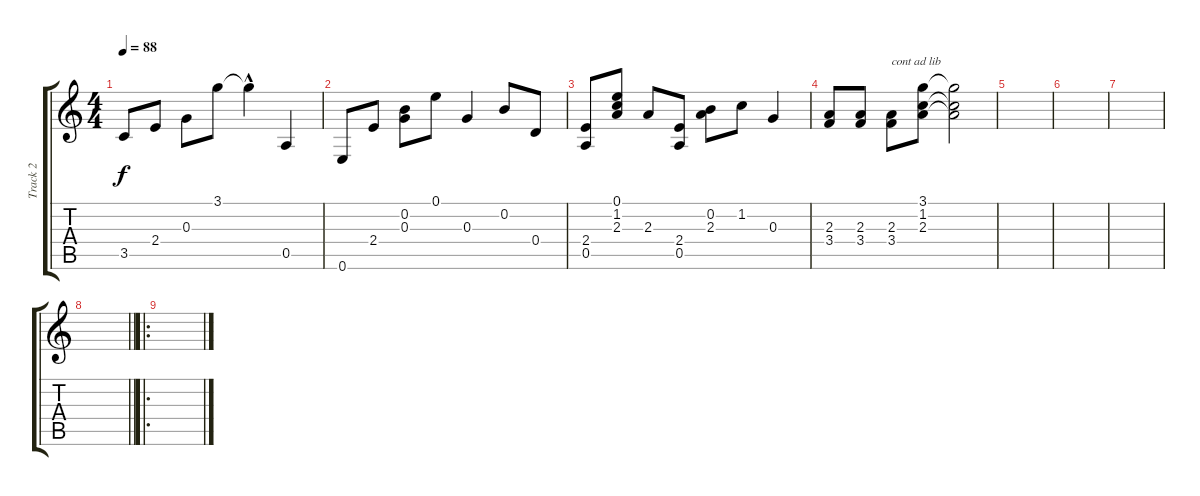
\track ("Track 2" "Track 2") {instrument acousticguitarnylon}
\staff {score tabs}
\tuning (E4 B3 G3 D3 A2 E2) {hide}
\ts (4 4)
\tempo 88
\clef g2
\ks c
3.5.8{dy f instrument acousticguitarnylon} 2.4.8 0.3.8 3.1.8 3.1{hac t}.4 0.5.4 |
0.6.8 2.4.8 (0.2 0.3).8 0.1.8 0.3.4 0.2.8 0.4.8 |
(2.4 0.5).8 (0.1 1.2 2.3).8 2.3.8 (2.4 0.5).8 (0.2 2.3).8 1.2.8 0.3.4 |
(2.3 3.4).8 (2.3 3.4).8 (2.3 3.4).8{txt "cont ad lib"} (3.1 1.2 2.3).8 (3.1{t} 1.2{t} 2.3{t}).2 |
|
|
|
\barLineRight lightlight
|
\ro
